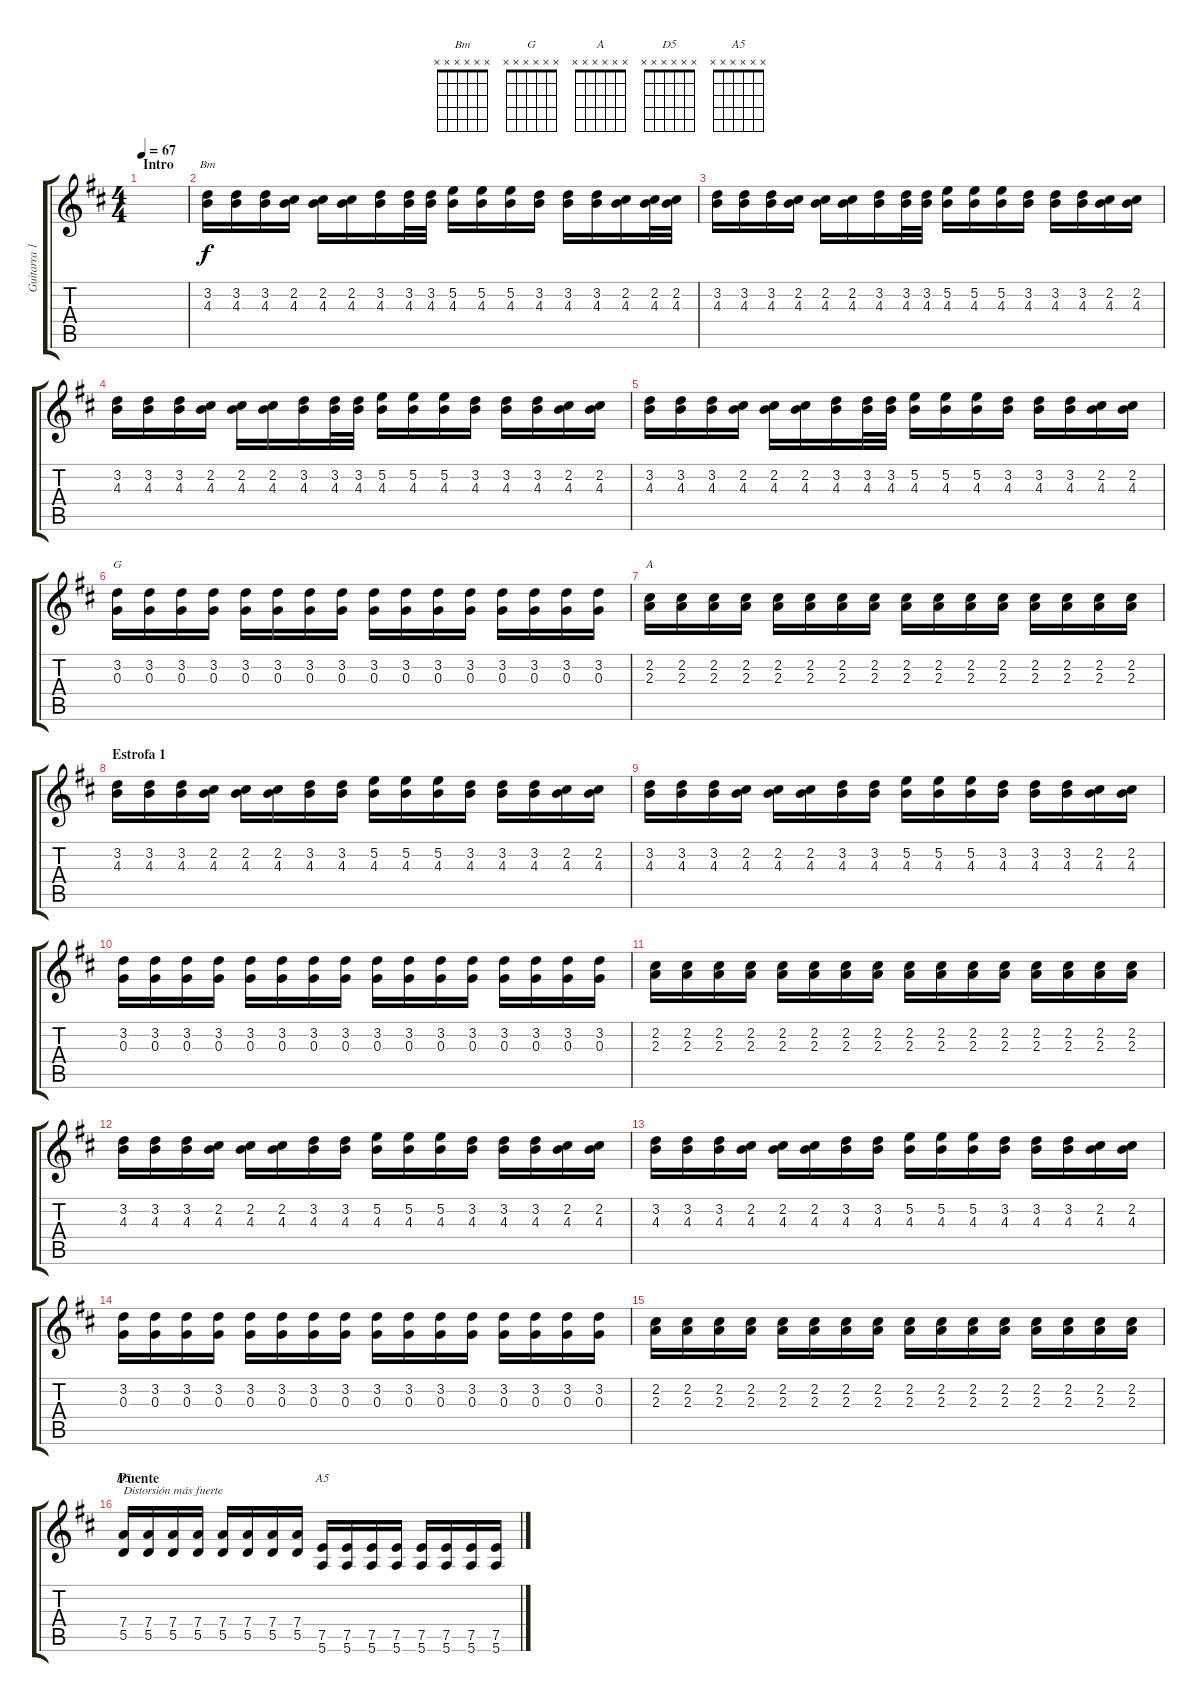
\track ("Guitarra 1" "Guitarra 1") {instrument electricguitarjazz}
\staff {score tabs}
\tuning (E4 B3 G3 D3 A2 E2) {hide}
\chord ("Bm" x x x x x x)
\chord ("G" x x x x x x)
\chord ("A" x x x x x x)
\chord ("D5" x x x x x x)
\chord ("A5" x x x x x x)
\ts (4 4)
\section ("" "Intro")
\tempo 67
\clef g2
\ks bminor
|
(3.2 4.3).16{ch "Bm"} (3.2 4.3).16 (3.2 4.3).16 (2.2 4.3).16 (2.2 4.3).16 (2.2 4.3).16 (3.2 4.3).16 (3.2 4.3).32 (3.2 4.3).32 (5.2 4.3).16 (5.2 4.3).16 (5.2 4.3).16 (3.2 4.3).16 (3.2 4.3).16 (3.2 4.3).16 (2.2 4.3).16 (2.2 4.3).32 (2.2 4.3).32 |
(3.2 4.3).16 (3.2 4.3).16 (3.2 4.3).16 (2.2 4.3).16 (2.2 4.3).16 (2.2 4.3).16 (3.2 4.3).16 (3.2 4.3).32 (3.2 4.3).32 (5.2 4.3).16 (5.2 4.3).16 (5.2 4.3).16 (3.2 4.3).16 (3.2 4.3).16 (3.2 4.3).16 (2.2 4.3).16 (2.2 4.3).16 |
(3.2 4.3).16 (3.2 4.3).16 (3.2 4.3).16 (2.2 4.3).16 (2.2 4.3).16 (2.2 4.3).16 (3.2 4.3).16 (3.2 4.3).32 (3.2 4.3).32 (5.2 4.3).16 (5.2 4.3).16 (5.2 4.3).16 (3.2 4.3).16 (3.2 4.3).16 (3.2 4.3).16 (2.2 4.3).16 (2.2 4.3).16 |
(3.2 4.3).16 (3.2 4.3).16 (3.2 4.3).16 (2.2 4.3).16 (2.2 4.3).16 (2.2 4.3).16 (3.2 4.3).16 (3.2 4.3).32 (3.2 4.3).32 (5.2 4.3).16 (5.2 4.3).16 (5.2 4.3).16 (3.2 4.3).16 (3.2 4.3).16 (3.2 4.3).16 (2.2 4.3).16 (2.2 4.3).16 |
(3.2 0.3).16{ch "G"} (3.2 0.3).16 (3.2 0.3).16 (3.2 0.3).16 (3.2 0.3).16 (3.2 0.3).16 (3.2 0.3).16 (3.2 0.3).16 (3.2 0.3).16 (3.2 0.3).16 (3.2 0.3).16 (3.2 0.3).16 (3.2 0.3).16 (3.2 0.3).16 (3.2 0.3).16 (3.2 0.3).16 |
(2.2 2.3).16{ch "A"} (2.2 2.3).16 (2.2 2.3).16 (2.2 2.3).16 (2.2 2.3).16 (2.2 2.3).16 (2.2 2.3).16 (2.2 2.3).16 (2.2 2.3).16 (2.2 2.3).16 (2.2 2.3).16 (2.2 2.3).16 (2.2 2.3).16 (2.2 2.3).16 (2.2 2.3).16 (2.2 2.3).16 |
\section ("" "Estrofa 1")
(3.2 4.3).16 (3.2 4.3).16 (3.2 4.3).16 (2.2 4.3).16 (2.2 4.3).16 (2.2 4.3).16 (3.2 4.3).16 (3.2 4.3).16 (5.2 4.3).16 (5.2 4.3).16 (5.2 4.3).16 (3.2 4.3).16 (3.2 4.3).16 (3.2 4.3).16 (2.2 4.3).16 (2.2 4.3).16 |
(3.2 4.3).16 (3.2 4.3).16 (3.2 4.3).16 (2.2 4.3).16 (2.2 4.3).16 (2.2 4.3).16 (3.2 4.3).16 (3.2 4.3).16 (5.2 4.3).16 (5.2 4.3).16 (5.2 4.3).16 (3.2 4.3).16 (3.2 4.3).16 (3.2 4.3).16 (2.2 4.3).16 (2.2 4.3).16 |
(3.2 0.3).16 (3.2 0.3).16 (3.2 0.3).16 (3.2 0.3).16 (3.2 0.3).16 (3.2 0.3).16 (3.2 0.3).16 (3.2 0.3).16 (3.2 0.3).16 (3.2 0.3).16 (3.2 0.3).16 (3.2 0.3).16 (3.2 0.3).16 (3.2 0.3).16 (3.2 0.3).16 (3.2 0.3).16 |
(2.2 2.3).16 (2.2 2.3).16 (2.2 2.3).16 (2.2 2.3).16 (2.2 2.3).16 (2.2 2.3).16 (2.2 2.3).16 (2.2 2.3).16 (2.2 2.3).16 (2.2 2.3).16 (2.2 2.3).16 (2.2 2.3).16 (2.2 2.3).16 (2.2 2.3).16 (2.2 2.3).16 (2.2 2.3).16 |
(3.2 4.3).16 (3.2 4.3).16 (3.2 4.3).16 (2.2 4.3).16 (2.2 4.3).16 (2.2 4.3).16 (3.2 4.3).16 (3.2 4.3).16 (5.2 4.3).16 (5.2 4.3).16 (5.2 4.3).16 (3.2 4.3).16 (3.2 4.3).16 (3.2 4.3).16 (2.2 4.3).16 (2.2 4.3).16 |
(3.2 4.3).16 (3.2 4.3).16 (3.2 4.3).16 (2.2 4.3).16 (2.2 4.3).16 (2.2 4.3).16 (3.2 4.3).16 (3.2 4.3).16 (5.2 4.3).16 (5.2 4.3).16 (5.2 4.3).16 (3.2 4.3).16 (3.2 4.3).16 (3.2 4.3).16 (2.2 4.3).16 (2.2 4.3).16 |
(3.2 0.3).16 (3.2 0.3).16 (3.2 0.3).16 (3.2 0.3).16 (3.2 0.3).16 (3.2 0.3).16 (3.2 0.3).16 (3.2 0.3).16 (3.2 0.3).16 (3.2 0.3).16 (3.2 0.3).16 (3.2 0.3).16 (3.2 0.3).16 (3.2 0.3).16 (3.2 0.3).16 (3.2 0.3).16 |
(2.2 2.3).16 (2.2 2.3).16 (2.2 2.3).16 (2.2 2.3).16 (2.2 2.3).16 (2.2 2.3).16 (2.2 2.3).16 (2.2 2.3).16 (2.2 2.3).16 (2.2 2.3).16 (2.2 2.3).16 (2.2 2.3).16 (2.2 2.3).16 (2.2 2.3).16 (2.2 2.3).16 (2.2 2.3).16 |
\section ("" "Puente")
(7.4 5.5).16{ch "D5" txt "Distorsión más fuerte" instrument overdrivenguitar} (7.4 5.5).16 (7.4 5.5).16 (7.4 5.5).16 (7.4 5.5).16 (7.4 5.5).16 (7.4 5.5).16 (7.4 5.5).16 (7.5 5.6).16{ch "A5"} (7.5 5.6).16 (7.5 5.6).16 (7.5 5.6).16 (7.5 5.6).16 (7.5 5.6).16 (7.5 5.6).16 (7.5 5.6).16
